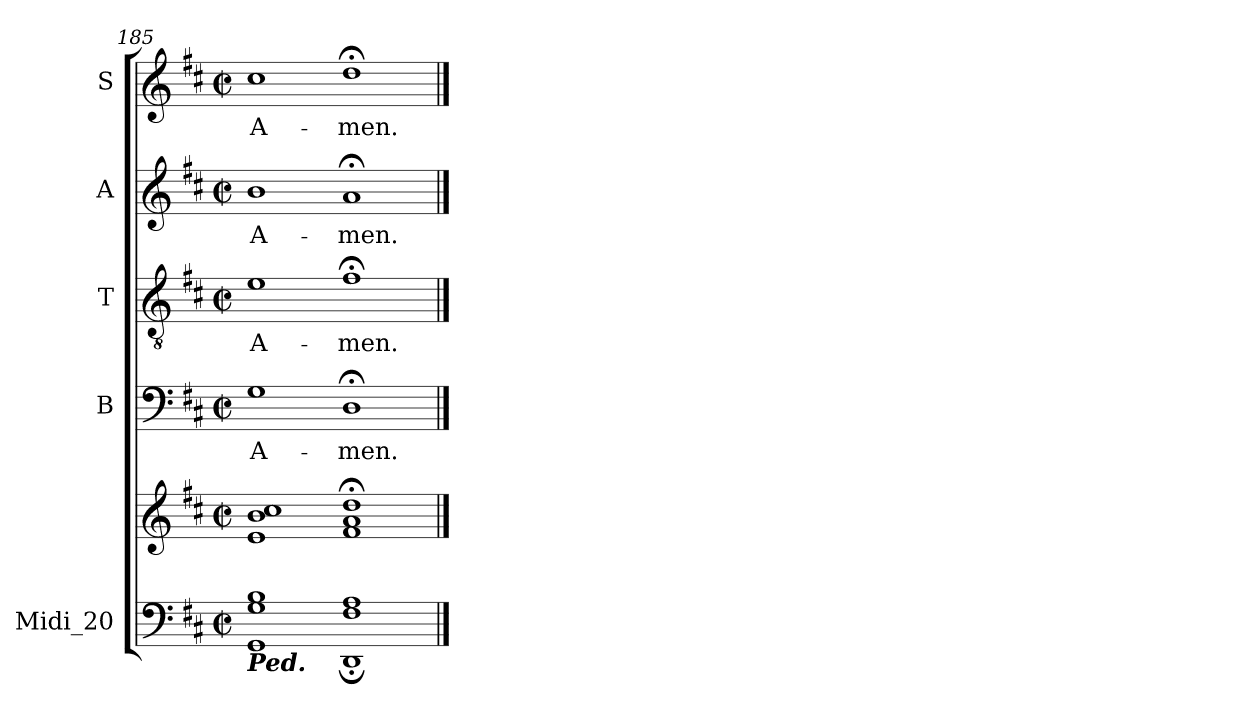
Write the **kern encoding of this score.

**kern	**kern	**kern	**text	**kern	**text	**kern	**text	**kern	**text
*part5	*part5	*part4	*part4	*part3	*part3	*part2	*part2	*part1	*part1
*staff6	*staff5	*staff4	*staff4	*staff3	*staff3	*staff2	*staff2	*staff1	*staff1
*I"Midi_20	*	*I"B	*	*I"T	*	*I"A	*	*I"S	*
*	*	*I'B	*	*I'T	*	*I'A	*	*I'S	*
*clefF4	*clefG2	*clefF4	*	*clefGv2	*	*clefG2	*	*clefG2	*
*k[f#c#]	*k[f#c#]	*k[f#c#]	*	*k[f#c#]	*	*k[f#c#]	*	*k[f#c#]	*
*D:	*D:	*D:	*	*D:	*	*D:	*	*D:	*
*M4/2	*M4/2	*M4/2	*	*M4/2	*	*M4/2	*	*M4/2	*
*met(c|)	*met(c|)	*met(c|)	*	*met(c|)	*	*met(c|)	*	*met(c|)	*
=185	=185	=185	=185	=185	=185	=185	=185	=185	=185
*^	*	*	*	*	*	*	*	*	*
!LO:TX:b:Bi:t=Ped.	!	!	!	!	!	!	!	!	!	!
!	!	!	!	!LO:LY:b	!	!LO:LY:b	!	!LO:LY:b	!	!LO:LY:b
1G/ 1B/	1GG\	1e 1b 1cc#	1G	A-	1e	A-	1b	A-	1cc#	A-
!	!	!	!	!LO:LY:b	!	!LO:LY:b	!	!LO:LY:b	!	!LO:LY:b
1F#/ 1A/	1DD;\	1f#;< 1a;< 1dd;<	1D;<	-men.	1f#;<	-men.	1a;<	-men.	1dd;<	-men.
*v	*v	*	*	*	*	*	*	*	*	*
==	==	==	==	==	==	==	==	==	==
*-	*-	*-	*-	*-	*-	*-	*-	*-	*-
